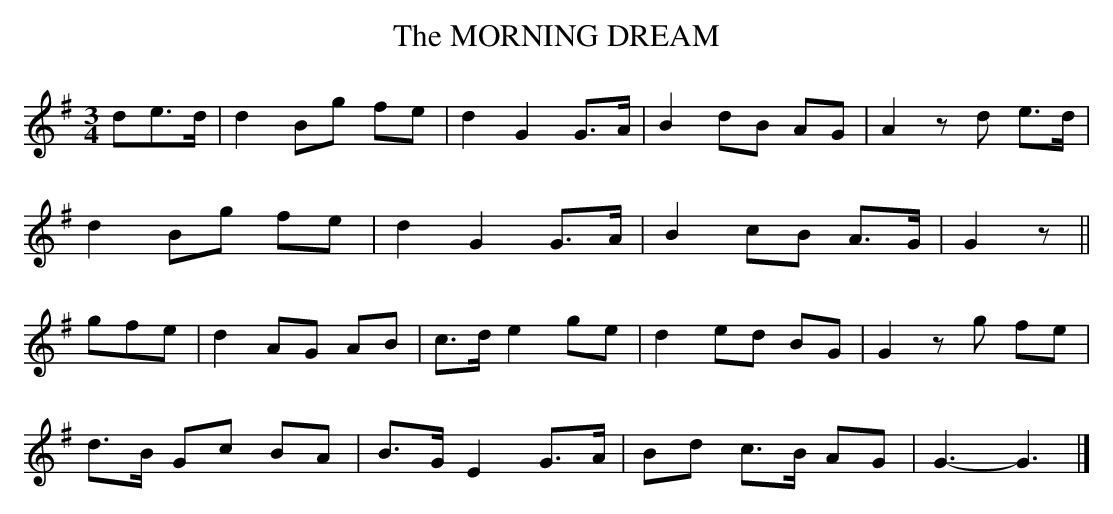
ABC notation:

X:1
T:MORNING DREAM, The
Y:"moderate"
M:3/4
L:1/8
K:G
de>d|d2 Bg fe|d2 G2 G>A|B2 dB AG|A2 zd e>d|
d2 Bg fe|d2 G2 G>A|B2 cB A>G|G2z||
gfe|d2 AG AB|c>d e2 ge|d2 ed BG|G2 zg fe|
d>B Gc BA|B>G E2 G>A|Bd c>B AG|G3-G3|]
